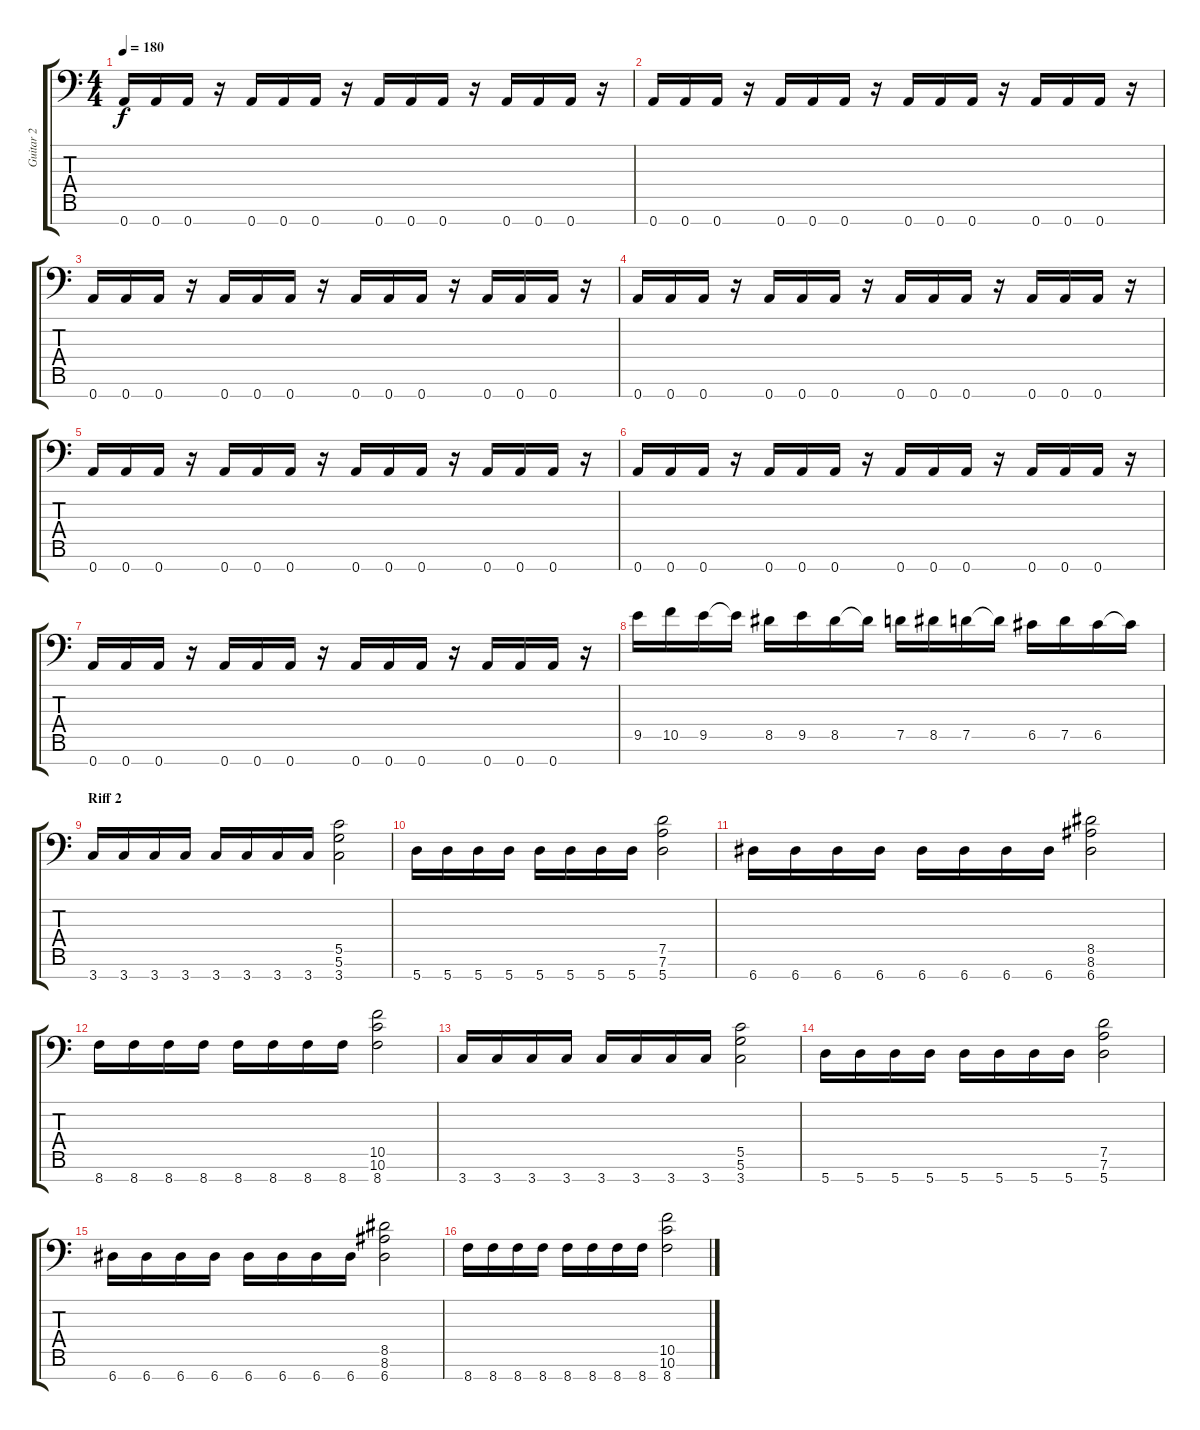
\track ("Guitar 2" "Guitar 2") {instrument distortionguitar}
\staff {score tabs}
\tuning (D4 A3 F3 C3 G2 D2 A1) {hide}
\ts (4 4)
\tempo 180
\clef f4
\ks c
0.7.16{dy f} 0.7.16 0.7.16 r.16 0.7.16 0.7.16 0.7.16 r.16 0.7.16 0.7.16 0.7.16 r.16 0.7.16 0.7.16 0.7.16 r.16 |
0.7.16 0.7.16 0.7.16 r.16 0.7.16 0.7.16 0.7.16 r.16 0.7.16 0.7.16 0.7.16 r.16 0.7.16 0.7.16 0.7.16 r.16 |
0.7.16 0.7.16 0.7.16 r.16 0.7.16 0.7.16 0.7.16 r.16 0.7.16 0.7.16 0.7.16 r.16 0.7.16 0.7.16 0.7.16 r.16 |
0.7.16 0.7.16 0.7.16 r.16 0.7.16 0.7.16 0.7.16 r.16 0.7.16 0.7.16 0.7.16 r.16 0.7.16 0.7.16 0.7.16 r.16 |
0.7.16 0.7.16 0.7.16 r.16 0.7.16 0.7.16 0.7.16 r.16 0.7.16 0.7.16 0.7.16 r.16 0.7.16 0.7.16 0.7.16 r.16 |
0.7.16 0.7.16 0.7.16 r.16 0.7.16 0.7.16 0.7.16 r.16 0.7.16 0.7.16 0.7.16 r.16 0.7.16 0.7.16 0.7.16 r.16 |
0.7.16 0.7.16 0.7.16 r.16 0.7.16 0.7.16 0.7.16 r.16 0.7.16 0.7.16 0.7.16 r.16 0.7.16 0.7.16 0.7.16 r.16 |
9.5.16 10.5.16 9.5.16 9.5{t}.16 8.5.16 9.5.16 8.5.16 8.5{t}.16 7.5.16 8.5.16 7.5.16 7.5{t}.16 6.5.16 7.5.16 6.5.16 6.5{t}.16 |
\section ("" "Riff 2")
3.7.16 3.7.16 3.7.16 3.7.16 3.7.16 3.7.16 3.7.16 3.7.16 (5.5 5.6 3.7).2 |
5.7.16 5.7.16 5.7.16 5.7.16 5.7.16 5.7.16 5.7.16 5.7.16 (7.5 7.6 5.7).2 |
6.7.16 6.7.16 6.7.16 6.7.16 6.7.16 6.7.16 6.7.16 6.7.16 (8.5 8.6 6.7).2 |
8.7.16 8.7.16 8.7.16 8.7.16 8.7.16 8.7.16 8.7.16 8.7.16 (10.5 10.6 8.7).2 |
3.7.16 3.7.16 3.7.16 3.7.16 3.7.16 3.7.16 3.7.16 3.7.16 (5.5 5.6 3.7).2 |
5.7.16 5.7.16 5.7.16 5.7.16 5.7.16 5.7.16 5.7.16 5.7.16 (7.5 7.6 5.7).2 |
6.7.16 6.7.16 6.7.16 6.7.16 6.7.16 6.7.16 6.7.16 6.7.16 (8.5 8.6 6.7).2 |
8.7.16 8.7.16 8.7.16 8.7.16 8.7.16 8.7.16 8.7.16 8.7.16 (10.5 10.6 8.7).2
